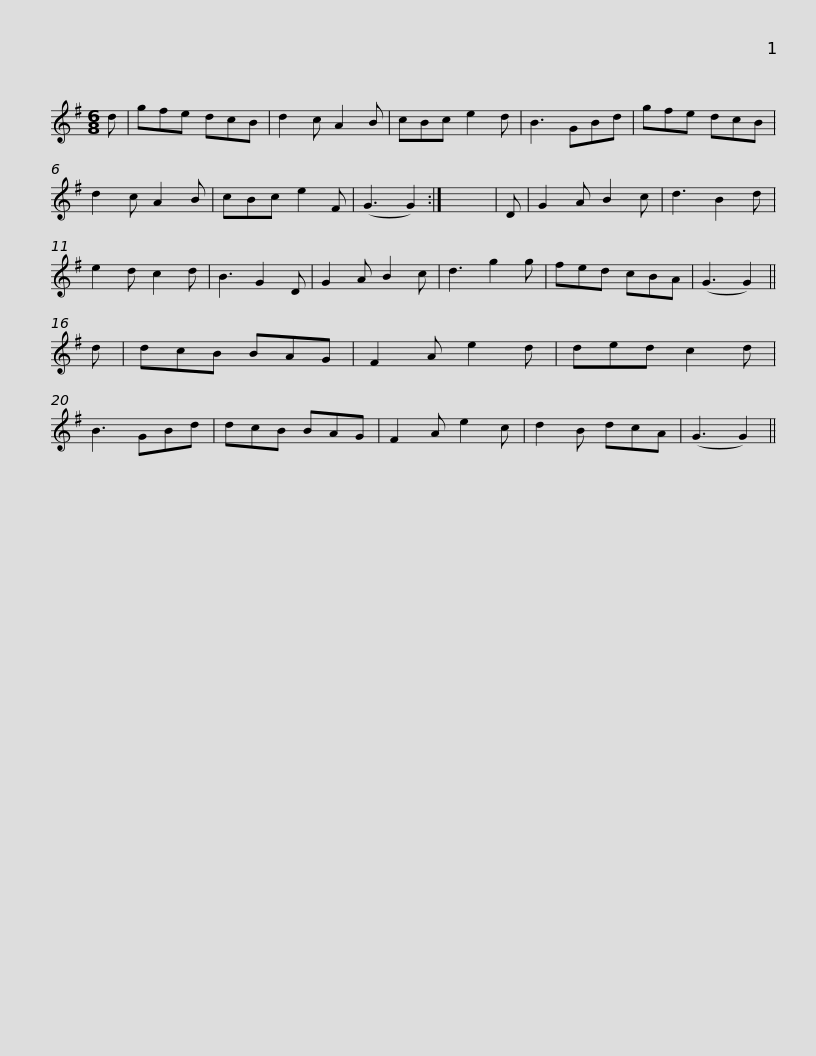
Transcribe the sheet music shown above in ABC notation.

X:1
L:1/8
M:6/8
I:linebreak $
K:G
V:1 treble
V:1
 d | gfe dcB | d2 c A2 B | cBc e2 d | B3 GBd | %5
 gfe dcB | d2 c A2 B | cBc e2 F | (G3 G2) :| x6 |$ %10
 D | G2 A B2 c | d3 B2 d | e2 d c2 d | B3 G2 D | %15
 G2 A B2 c | d3 g2 g | fed cBA | (G3 G2) || d | %20
 dcB BAG |$ F2 A e2 d | ded c2 d | B3 GBd | dcB BAG | %25
 F2 A e2 c | d2 B dcA | (G3 G2) || %28
